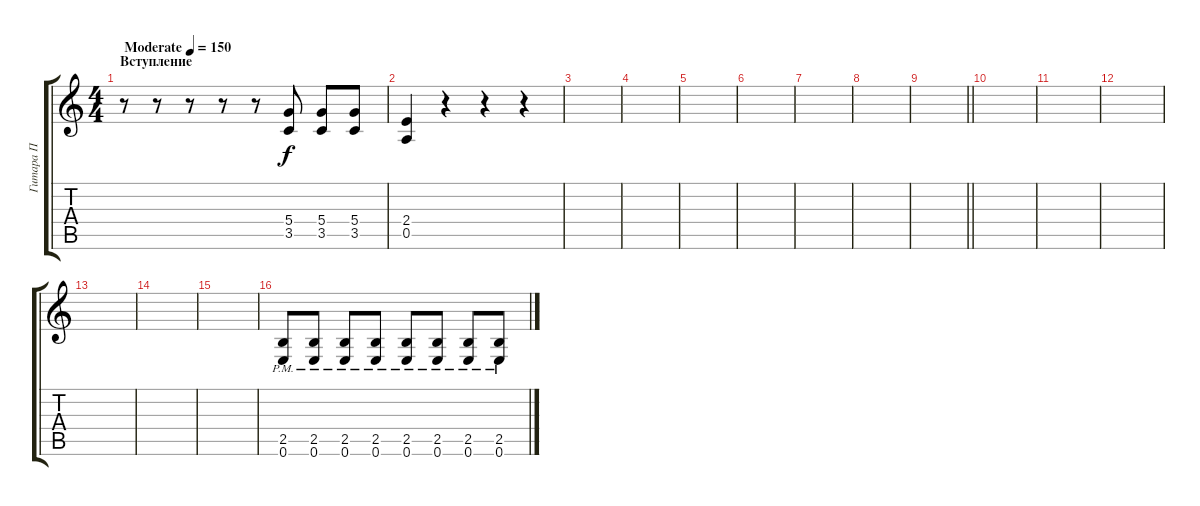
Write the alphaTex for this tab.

\track ("Гитара П" "Гитара П") {instrument overdrivenguitar}
\staff {score tabs}
\tuning (E4 B3 G3 D3 A2 E2) {hide}
\ts (4 4)
\section ("" "Вступление")
\tempo (150 "Moderate")
\clef g2
\ks c
r.8{dy f instrument overdrivenguitar} r.8 r.8 r.8 r.8 (5.4 3.5).8 (5.4 3.5).8 (5.4 3.5).8 |
(2.4 0.5).4 r.4 r.4 r.4 |
|
|
|
|
|
|
\barLineRight lightlight
|
\section ("" " ")
|
|
|
|
|
|
(2.5{pm} 0.6{pm}).8 (2.5{pm} 0.6{pm}).8 (2.5{pm} 0.6{pm}).8 (2.5{pm} 0.6{pm}).8 (2.5{pm} 0.6{pm}).8 (2.5{pm} 0.6{pm}).8 (2.5{pm} 0.6{pm}).8 (2.5{pm} 0.6{pm}).8
